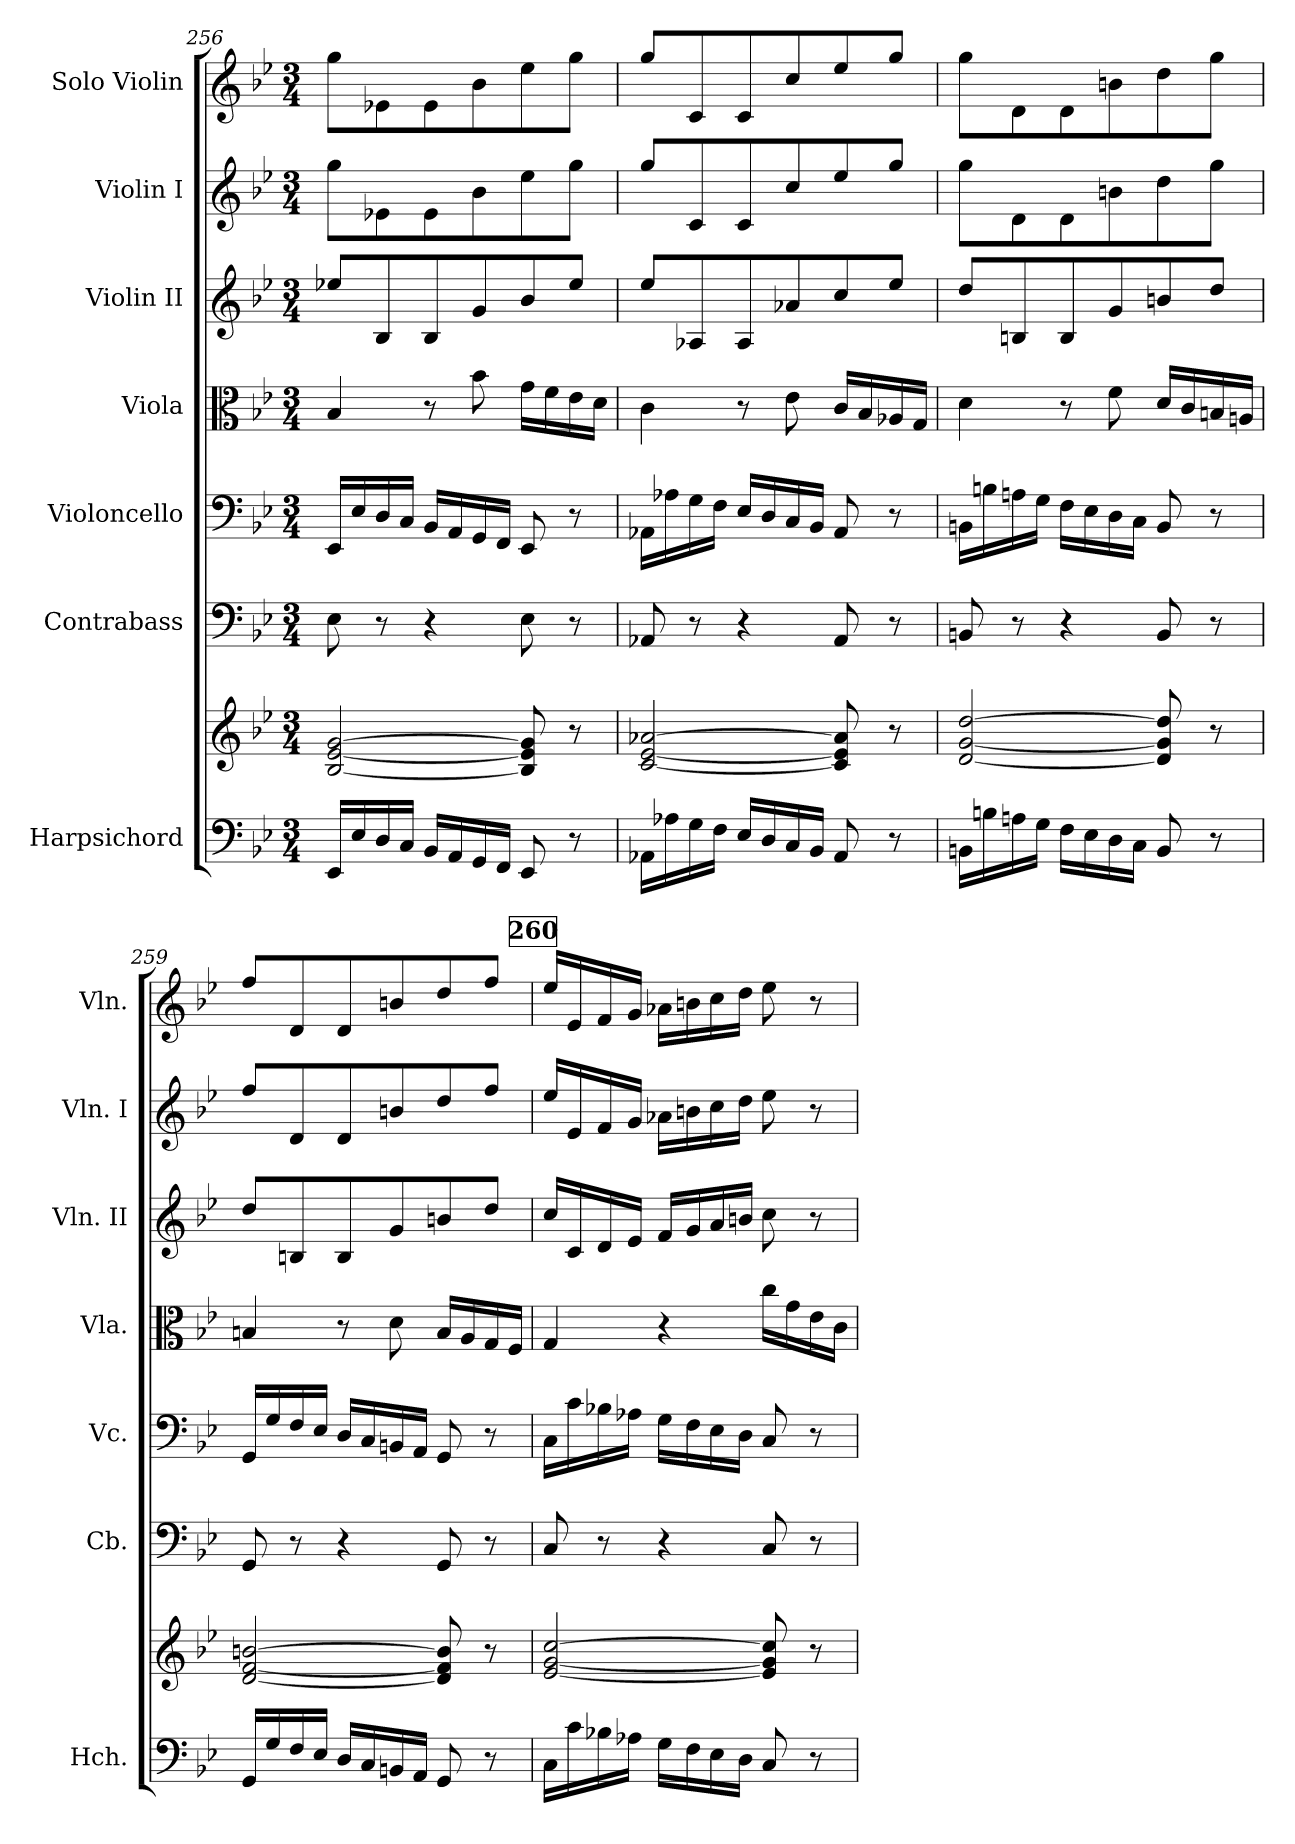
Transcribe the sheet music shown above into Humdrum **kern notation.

**kern	**kern	**kern	**kern	**kern	**kern	**kern	**kern
*part7	*part7	*part6	*part5	*part4	*part3	*part2	*part1
*staff8	*staff7	*staff6	*staff5	*staff4	*staff3	*staff2	*staff1
*I"Harpsichord	*	*I"Contrabass	*I"Violoncello	*I"Viola	*I"Violin II	*I"Violin I	*I"Solo Violin
*I'Hch.	*	*I'Cb.	*I'Vc.	*I'Vla.	*I'Vln. II	*I'Vln. I	*I'Vln.
!!LO:PB:g=z
*clefF4	*clefG2	*clefF4	*clefF4	*clefC3	*clefG2	*clefG2	*clefG2
*	*	*ITrd7c12	*	*	*	*	*
*k[b-e-]	*k[b-e-]	*k[b-e-]	*k[b-e-]	*k[b-e-]	*k[b-e-]	*k[b-e-]	*k[b-e-]
*M3/4	*M3/4	*M3/4	*M3/4	*M3/4	*M3/4	*M3/4	*M3/4
=256	=256	=256	=256	=256	=256	=256	=256
16EE-/LL	[2B-/ [2e-/ [2g/	8EE-\	16EE-/LL	4B-/	8ee-X/L	8gg\L	8gg\L
16E-/	.	.	16E-/	.	.	.	.
16D/	.	8r	16D/	.	8B-/	8e-X\	8e-X\
16C/JJ	.	.	16C/JJ	.	.	.	.
16BB-/LL	.	4r	16BB-/LL	8r	8B-/	8e-\	8e-\
16AA/	.	.	16AA/	.	.	.	.
16GG/	.	.	16GG/	8b-\	8g/	8b-\	8b-\
16FF/JJ	.	.	16FF/JJ	.	.	.	.
8EE-/	8B-/] 8e-/] 8g/]	8EE-\	8EE-/	16g\LL	8b-/	8ee-\	8ee-\
.	.	.	.	16f\	.	.	.
8r	8r	8r	8r	16e-\	8ee-/J	8gg\J	8gg\J
.	.	.	.	16d\JJ	.	.	.
=257	=257	=257	=257	=257	=257	=257	=257
16AA-X\LL	[2c/ [2e-/ [2a-X/	8AAA-X/	16AA-X\LL	4c\	8ee-/L	8gg/L	8gg/L
16A-X\	.	.	16A-X\	.	.	.	.
16G\	.	8r	16G\	.	8A-X/	8c/	8c/
16F\JJ	.	.	16F\JJ	.	.	.	.
16E-/LL	.	4r	16E-/LL	8r	8A-/	8c/	8c/
16D/	.	.	16D/	.	.	.	.
16C/	.	.	16C/	8e-\	8a-X/	8cc/	8cc/
16BB-/JJ	.	.	16BB-/JJ	.	.	.	.
8AA-/	8c/] 8e-/] 8a-/]	8AAA-/	8AA-/	16c/LL	8cc/	8ee-/	8ee-/
.	.	.	.	16B-/	.	.	.
8r	8r	8r	8r	16A-X/	8ee-/J	8gg/J	8gg/J
.	.	.	.	16G/JJ	.	.	.
=258	=258	=258	=258	=258	=258	=258	=258
16BBn\LL	[2d/ [2g/ [2dd/	8BBBn/	16BBn\LL	4d\	8dd/L	8gg\L	8gg\L
16Bn\	.	.	16Bn\	.	.	.	.
16An\	.	8r	16An\	.	8Bn/	8d\	8d\
16G\JJ	.	.	16G\JJ	.	.	.	.
16F\LL	.	4r	16F\LL	8r	8B/	8d\	8d\
16E-\	.	.	16E-\	.	.	.	.
16D\	.	.	16D\	8f\	8g/	8bn\	8bn\
16C\JJ	.	.	16C\JJ	.	.	.	.
8BB/	8d/] 8g/] 8dd/]	8BBB/	8BB/	16d/LL	8bn/	8dd\	8dd\
.	.	.	.	16c/	.	.	.
8r	8r	8r	8r	16Bn/	8dd/J	8gg\J	8gg\J
.	.	.	.	16An/JJ	.	.	.
!!LO:PB:g=z
=259	=259	=259	=259	=259	=259	=259	=259
16GG/LL	[2d/ [2f/ [2bn/	8GGG/	16GG/LL	4Bn/	8dd/L	8ff/L	8ff/L
16G/	.	.	16G/	.	.	.	.
16F/	.	8r	16F/	.	8Bn/	8d/	8d/
16E-/JJ	.	.	16E-/JJ	.	.	.	.
16D/LL	.	4r	16D/LL	8r	8B/	8d/	8d/
16C/	.	.	16C/	.	.	.	.
16BBn/	.	.	16BBn/	8d\	8g/	8bn/	8bn/
16AA/JJ	.	.	16AA/JJ	.	.	.	.
8GG/	8d/] 8f/] 8b/]	8GGG/	8GG/	16B/LL	8bn/	8dd/	8dd/
.	.	.	.	16A/	.	.	.
8r	8r	8r	8r	16G/	8dd/J	8ff/J	8ff/J
.	.	.	.	16F/JJ	.	.	.
!!LO:REH:place=s1:a:B:fs=14:t=260
=260	=260	=260	=260	=260	=260	=260	=260
16C\LL	[2e-/ [2g/ [2cc/	8CC/	16C\LL	4G/	16cc/LL	16ee-/LL	16ee-/LL
16c\	.	.	16c\	.	16c/	16e-/	16e-/
16B-X\	.	8r	16B-X\	.	16d/	16f/	16f/
16A-X\JJ	.	.	16A-X\JJ	.	16e-/JJ	16g/JJ	16g/JJ
16G\LL	.	4r	16G\LL	4r	16f/LL	16a-X\LL	16a-X\LL
16F\	.	.	16F\	.	16g/	16bn\	16bn\
16E-\	.	.	16E-\	.	16a/	16cc\	16cc\
16D\JJ	.	.	16D\JJ	.	16bn/JJ	16dd\JJ	16dd\JJ
8C/	8e-/] 8g/] 8cc/]	8CC/	8C/	16cc\LL	8cc\	8ee-\	8ee-\
.	.	.	.	16g\	.	.	.
8r	8r	8r	8r	16e-\	8r	8r	8r
.	.	.	.	16c\JJ	.	.	.
=	=	=	=	=	=	=	=
*-	*-	*-	*-	*-	*-	*-	*-
